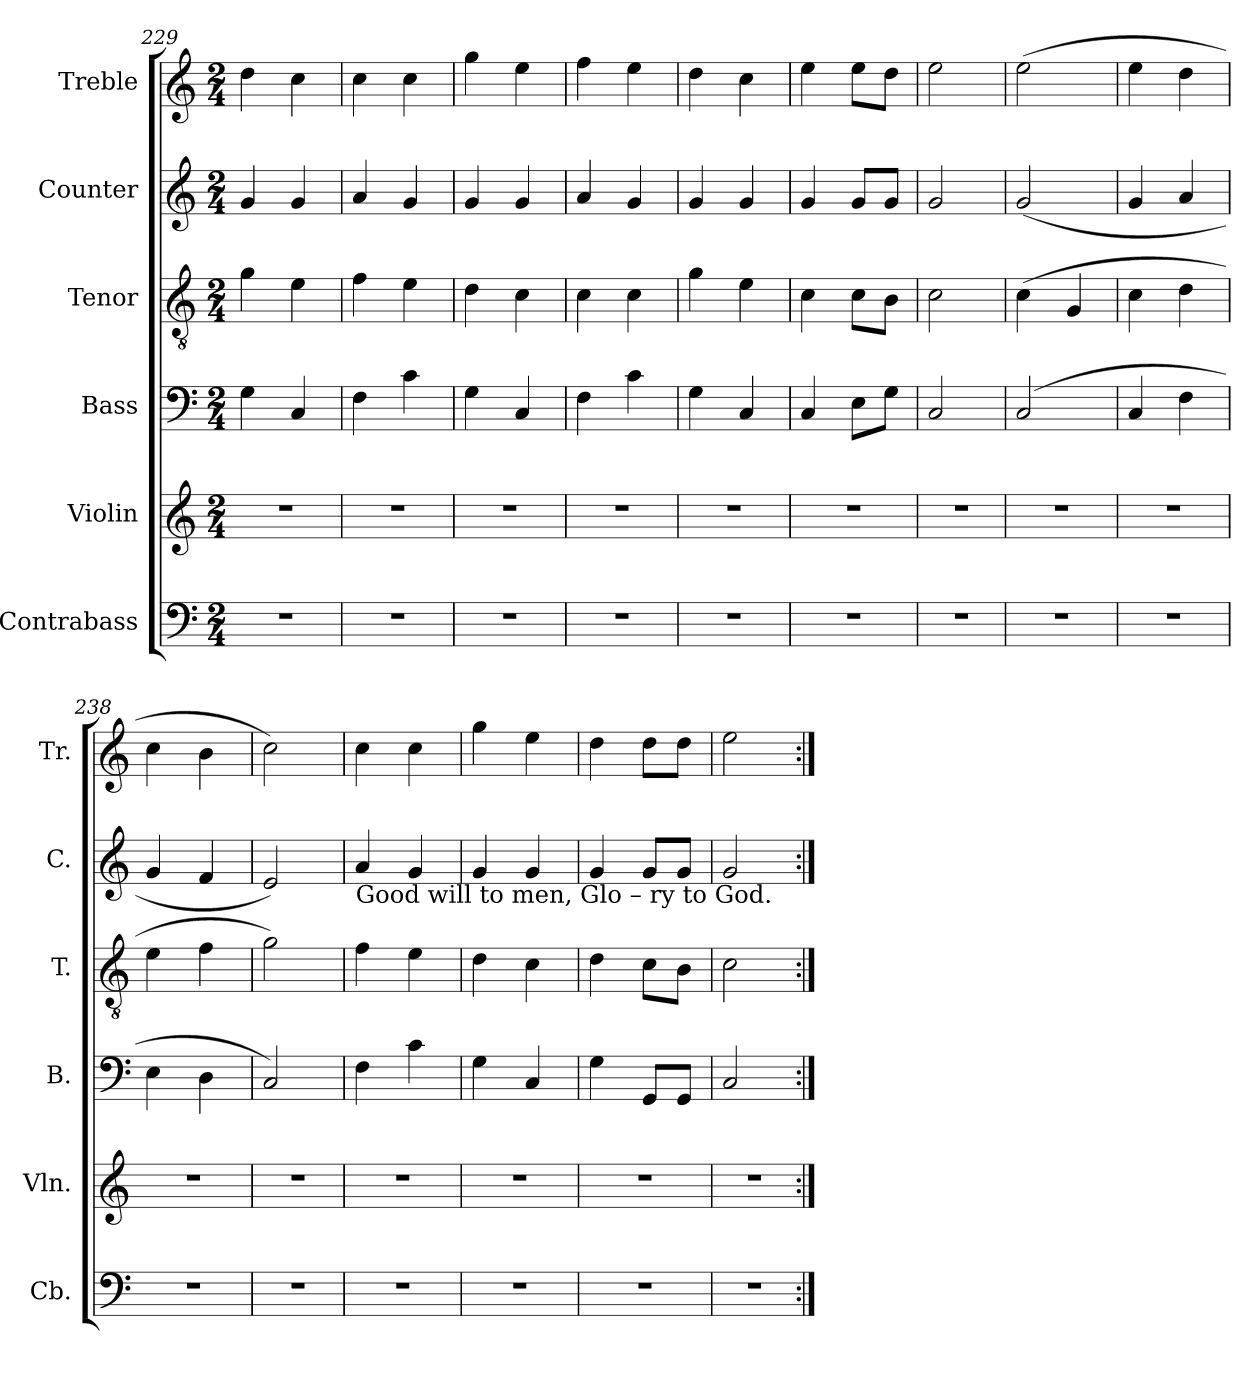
**kern	**kern	**kern	**kern	**kern	**kern
*part6	*part5	*part4	*part3	*part2	*part1
*staff6	*staff5	*staff4	*staff3	*staff2	*staff1
*I"Contrabass	*I"Violin	*I"Bass	*I"Tenor	*I"Counter	*I"Treble
*I'Cb.	*I'Vln.	*I'B.	*I'T.	*I'C.	*I'Tr.
*clefF4	*clefG2	*clefF4	*clefGv2	*clefG2	*clefG2
*ITrd7c12	*	*	*	*	*
*k[]	*k[]	*k[]	*k[]	*k[]	*k[]
*M2/4	*M2/4	*M2/4	*M2/4	*M2/4	*M2/4
=229	=229	=229	=229	=229	=229
2r	2r	4G\	4g\	4g/	4dd\
.	.	4C/	4e\	4g/	4cc\
=230	=230	=230	=230	=230	=230
2r	2r	4F\	4f\	4a/	4cc\
.	.	4c\	4e\	4g/	4cc\
=231	=231	=231	=231	=231	=231
2r	2r	4G\	4d\	4g/	4gg\
.	.	4C/	4c\	4g/	4ee\
=232	=232	=232	=232	=232	=232
2r	2r	4F\	4c\	4a/	4ff\
.	.	4c\	4c\	4g/	4ee\
=233	=233	=233	=233	=233	=233
2r	2r	4G\	4g\	4g/	4dd\
.	.	4C/	4e\	4g/	4cc\
=234	=234	=234	=234	=234	=234
2r	2r	4C/	4c\	4g/	4ee\
.	.	8E\L	8c\L	8g/L	8ee\L
.	.	8G\J	8B\J	8g/J	8dd\J
=235	=235	=235	=235	=235	=235
2r	2r	2C/	2c\	2g/	2ee\
=236	=236	=236	=236	=236	=236
2r	2r	(2C/	(4c\	(2g/	(2ee\
.	.	.	4G/	.	.
=237	=237	=237	=237	=237	=237
2r	2r	4C/	4c\	4g/	4ee\
.	.	4F\	4d\	4a/	4dd\
=238	=238	=238	=238	=238	=238
2r	2r	4E\	4e\	4g/	4cc\
.	.	4D\	4f\	4f/	4b\
=239	=239	=239	=239	=239	=239
2r	2r	2C/)	2g\)	2e/)	2cc\)
!!LO:LB:g=z
=240	=240	=240	=240	=240	=240
!	!	!	!	!LO:TX:b:t=Good  will    to       men,   Glo   –   ry    to     God.	!
2r	2r	4F\	4f\	4a/	4cc\
.	.	4c\	4e\	4g/	4cc\
=241	=241	=241	=241	=241	=241
2r	2r	4G\	4d\	4g/	4gg\
.	.	4C/	4c\	4g/	4ee\
=242	=242	=242	=242	=242	=242
2r	2r	4G\	4d\	4g/	4dd\
.	.	8GG/L	8c\L	8g/L	8dd\L
.	.	8GG/J	8B\J	8g/J	8dd\J
=243	=243	=243	=243	=243	=243
2r	2r	2C/	2c\	2g/	2ee\
=:|!	=:|!	=:|!	=:|!	=:|!	=:|!
*-	*-	*-	*-	*-	*-
